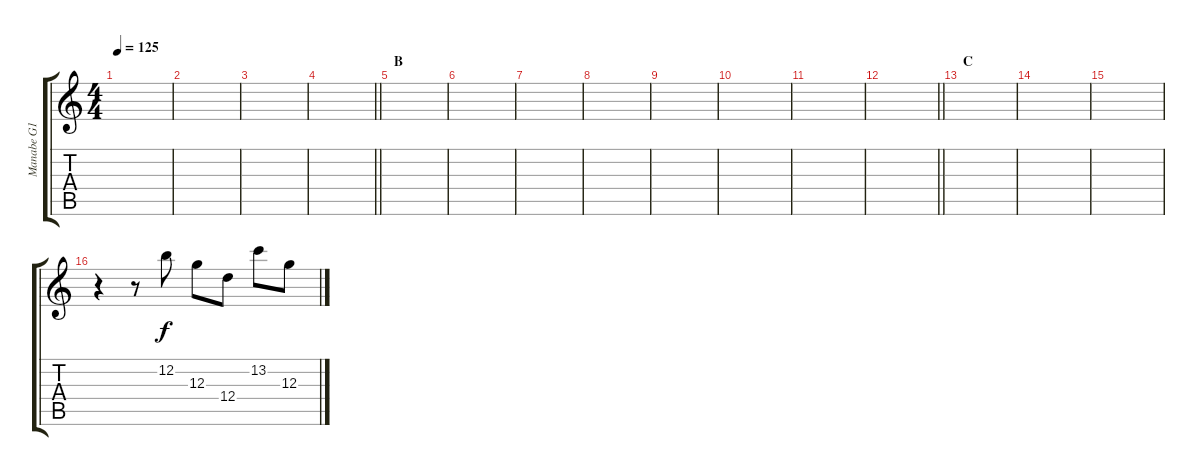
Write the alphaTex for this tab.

\track ("Manabe G1" "Manabe G1") {instrument overdrivenguitar}
\staff {score tabs}
\tuning (E4 B3 G3 D3 A2 E2) {hide}
\ts (4 4)
\tempo 125
\clef g2
\ks c
|
|
|
\barLineRight lightlight
|
\section ("" "B")
|
|
|
|
|
|
|
\barLineRight lightlight
|
\section ("" "C")
|
|
|
r.4 r.8 12.2.8{volume 8} 12.3.8 12.4.8 13.2.8 12.3.8
